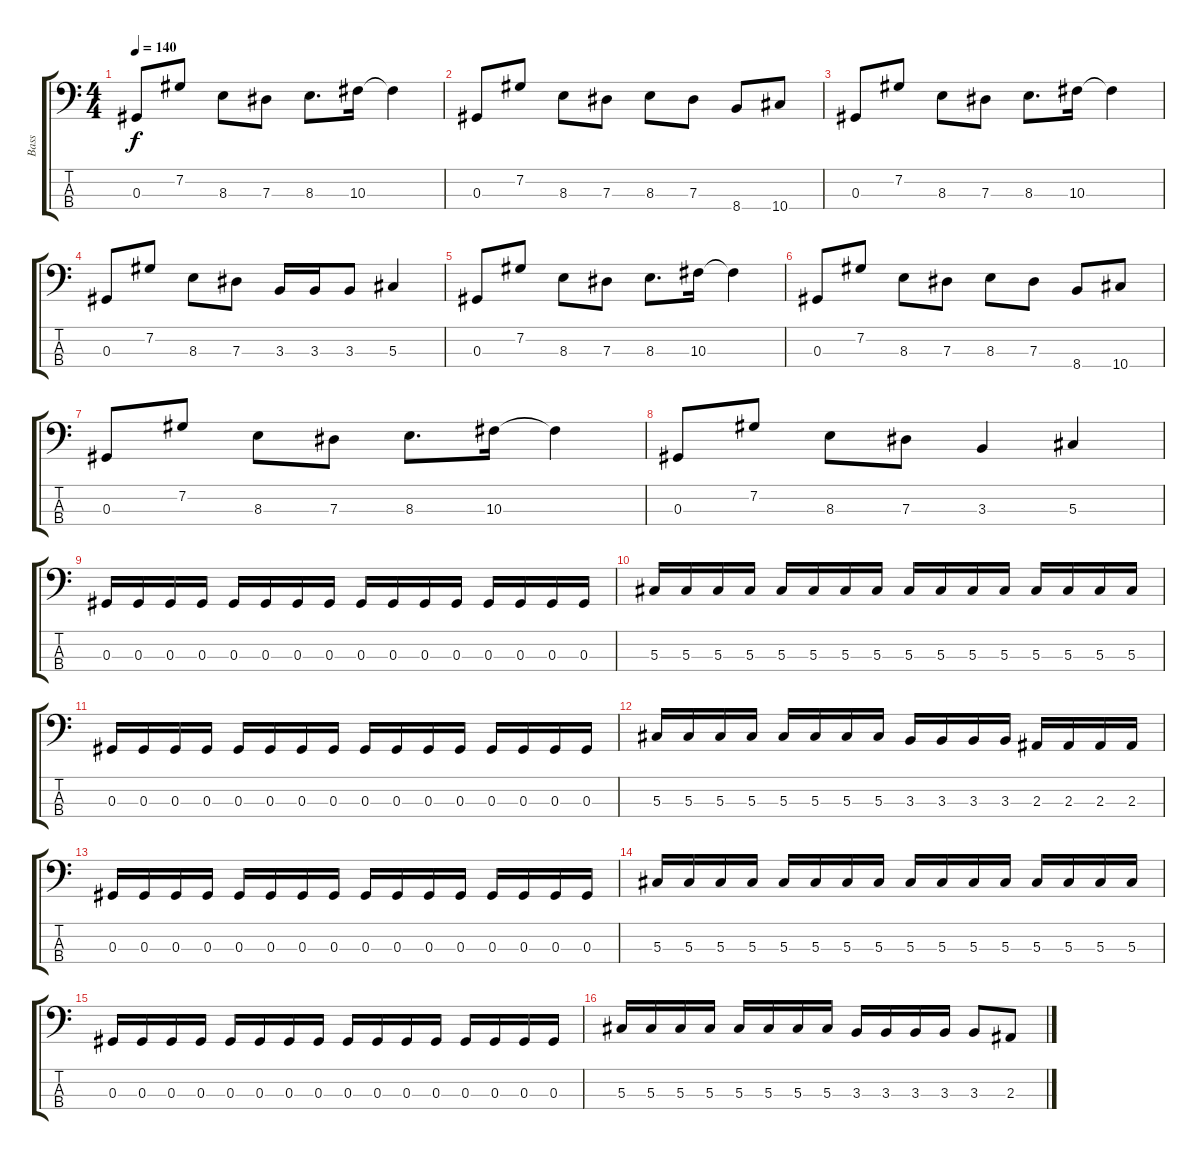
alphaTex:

\track ("Bass" "Bass") {instrument electricbassfinger}
\staff {score tabs}
\tuning (Gb2 Db2 Ab1 Eb1) {hide}
\ts (4 4)
\tempo 140
\clef f4
\ks c
0.3.8{dy f} 7.2.8 8.3.8 7.3.8 8.3.8{d} 10.3.16 10.3{t}.4 |
0.3.8 7.2.8 8.3.8 7.3.8 8.3.8 7.3.8 8.4.8 10.4.8 |
0.3.8 7.2.8 8.3.8 7.3.8 8.3.8{d} 10.3.16 10.3{t}.4 |
0.3.8 7.2.8 8.3.8 7.3.8 3.3.16 3.3.16 3.3.8 5.3.4 |
0.3.8 7.2.8 8.3.8 7.3.8 8.3.8{d} 10.3.16 10.3{t}.4 |
0.3.8 7.2.8 8.3.8 7.3.8 8.3.8 7.3.8 8.4.8 10.4.8 |
0.3.8 7.2.8 8.3.8 7.3.8 8.3.8{d} 10.3.16 10.3{t}.4 |
0.3.8 7.2.8 8.3.8 7.3.8 3.3.4 5.3.4 |
0.3.16 0.3.16 0.3.16 0.3.16 0.3.16 0.3.16 0.3.16 0.3.16 0.3.16 0.3.16 0.3.16 0.3.16 0.3.16 0.3.16 0.3.16 0.3.16 |
5.3.16 5.3.16 5.3.16 5.3.16 5.3.16 5.3.16 5.3.16 5.3.16 5.3.16 5.3.16 5.3.16 5.3.16 5.3.16 5.3.16 5.3.16 5.3.16 |
0.3.16 0.3.16 0.3.16 0.3.16 0.3.16 0.3.16 0.3.16 0.3.16 0.3.16 0.3.16 0.3.16 0.3.16 0.3.16 0.3.16 0.3.16 0.3.16 |
5.3.16 5.3.16 5.3.16 5.3.16 5.3.16 5.3.16 5.3.16 5.3.16 3.3.16 3.3.16 3.3.16 3.3.16 2.3.16 2.3.16 2.3.16 2.3.16 |
0.3.16 0.3.16 0.3.16 0.3.16 0.3.16 0.3.16 0.3.16 0.3.16 0.3.16 0.3.16 0.3.16 0.3.16 0.3.16 0.3.16 0.3.16 0.3.16 |
5.3.16 5.3.16 5.3.16 5.3.16 5.3.16 5.3.16 5.3.16 5.3.16 5.3.16 5.3.16 5.3.16 5.3.16 5.3.16 5.3.16 5.3.16 5.3.16 |
0.3.16 0.3.16 0.3.16 0.3.16 0.3.16 0.3.16 0.3.16 0.3.16 0.3.16 0.3.16 0.3.16 0.3.16 0.3.16 0.3.16 0.3.16 0.3.16 |
5.3.16 5.3.16 5.3.16 5.3.16 5.3.16 5.3.16 5.3.16 5.3.16 3.3.16 3.3.16 3.3.16 3.3.16 3.3.8 2.3.8
